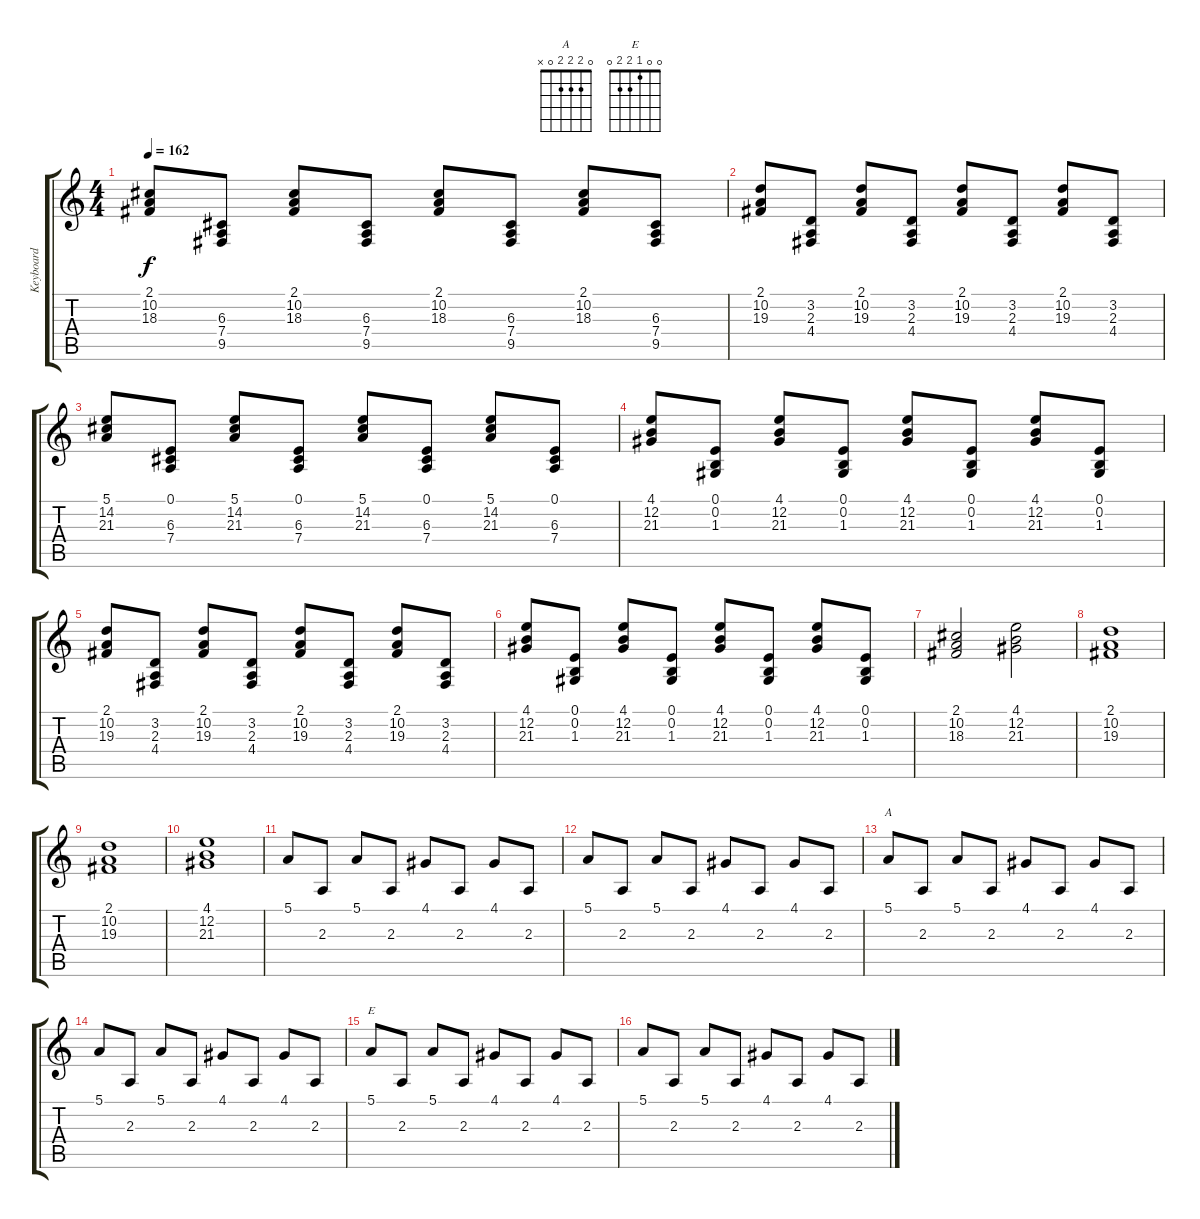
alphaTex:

\track ("Keyboard" "Keyboard") {instrument electricgrandpiano}
\staff {score tabs}
\tuning (E4 B3 G3 D3 A2 E2) {hide}
\chord ("A" 0 2 2 2 0 x)
\chord ("E" 0 0 1 2 2 0)
\ts (4 4)
\tempo 162
\clef g2
\ks c
(2.1 10.2 18.3).8{dy f} (6.3 7.4 9.5).8 (2.1 10.2 18.3).8 (6.3 7.4 9.5).8 (2.1 10.2 18.3).8 (6.3 7.4 9.5).8 (2.1 10.2 18.3).8 (6.3 7.4 9.5).8 |
(2.1 10.2 19.3).8 (3.2 2.3 4.4).8 (2.1 10.2 19.3).8 (3.2 2.3 4.4).8 (2.1 10.2 19.3).8 (3.2 2.3 4.4).8 (2.1 10.2 19.3).8 (3.2 2.3 4.4).8 |
(5.1 14.2 21.3).8 (0.1 6.3 7.4).8 (5.1 14.2 21.3).8 (0.1 6.3 7.4).8 (5.1 14.2 21.3).8 (0.1 6.3 7.4).8 (5.1 14.2 21.3).8 (0.1 6.3 7.4).8 |
(4.1 12.2 21.3).8 (0.1 0.2 1.3).8 (4.1 12.2 21.3).8 (0.1 0.2 1.3).8 (4.1 12.2 21.3).8 (0.1 0.2 1.3).8 (4.1 12.2 21.3).8 (0.1 0.2 1.3).8 |
(2.1 10.2 19.3).8 (3.2 2.3 4.4).8 (2.1 10.2 19.3).8 (3.2 2.3 4.4).8 (2.1 10.2 19.3).8 (3.2 2.3 4.4).8 (2.1 10.2 19.3).8 (3.2 2.3 4.4).8 |
(4.1 12.2 21.3).8 (0.1 0.2 1.3).8 (4.1 12.2 21.3).8 (0.1 0.2 1.3).8 (4.1 12.2 21.3).8 (0.1 0.2 1.3).8 (4.1 12.2 21.3).8 (0.1 0.2 1.3).8 |
(2.1 10.2 18.3).2 (4.1 12.2 21.3).2 |
(2.1 10.2 19.3).1 |
(2.1 10.2 19.3).1 |
(4.1 12.2 21.3).1 |
5.1.8 2.3.8 5.1.8 2.3.8 4.1.8 2.3.8 4.1.8 2.3.8 |
5.1.8 2.3.8 5.1.8 2.3.8 4.1.8 2.3.8 4.1.8 2.3.8 |
5.1.8{ch "A"} 2.3.8 5.1.8 2.3.8 4.1.8 2.3.8 4.1.8 2.3.8 |
5.1.8 2.3.8 5.1.8 2.3.8 4.1.8 2.3.8 4.1.8 2.3.8 |
5.1.8{ch "E"} 2.3.8 5.1.8 2.3.8 4.1.8 2.3.8 4.1.8 2.3.8 |
5.1.8 2.3.8 5.1.8 2.3.8 4.1.8 2.3.8 4.1.8 2.3.8
